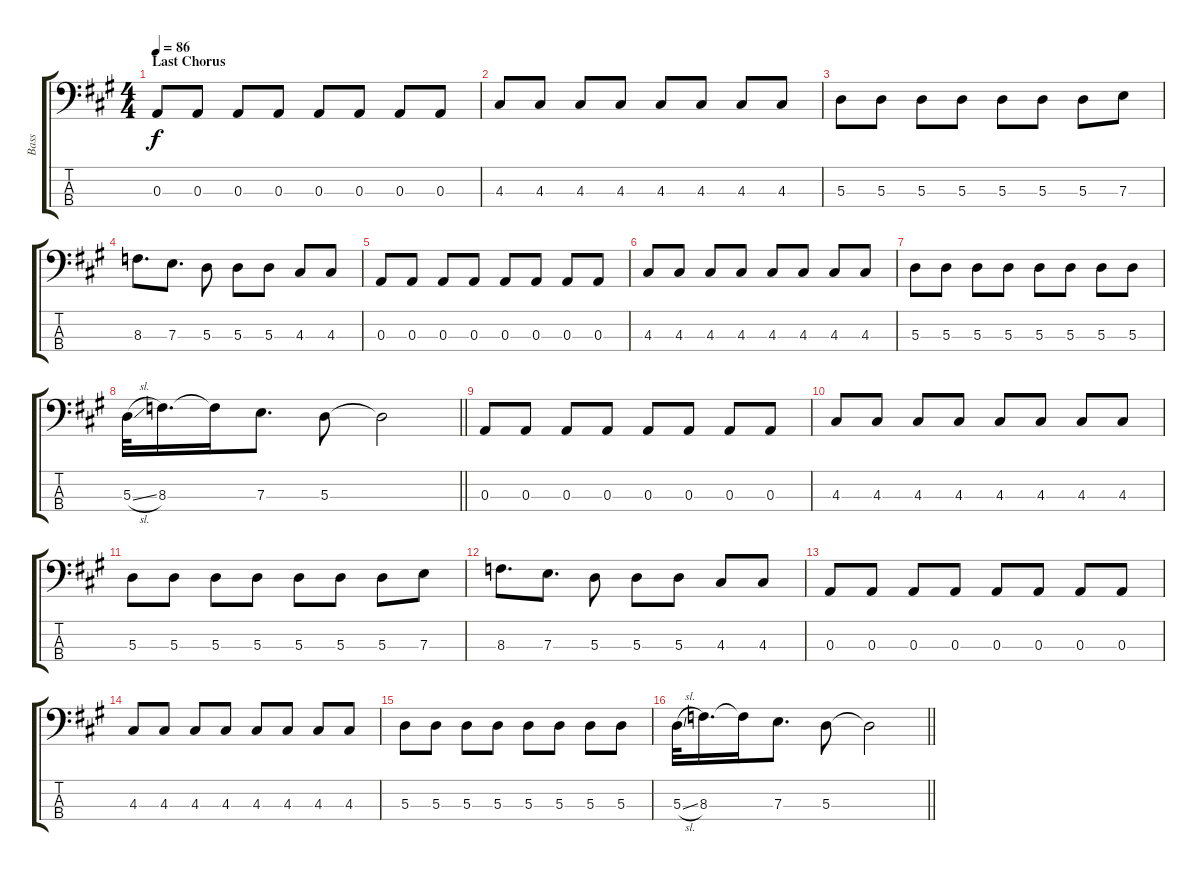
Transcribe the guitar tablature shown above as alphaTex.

\track ("Bass" "Bass") {instrument electricbassfinger}
\staff {score tabs}
\tuning (G2 D2 A1 E1) {hide}
\ts (4 4)
\section ("" "Last Chorus")
\tempo 86
\clef f4
\ks a
0.3.8{dy f} 0.3.8 0.3.8 0.3.8 0.3.8 0.3.8 0.3.8 0.3.8 |
4.3.8 4.3.8 4.3.8 4.3.8 4.3.8 4.3.8 4.3.8 4.3.8 |
5.3.8 5.3.8 5.3.8 5.3.8 5.3.8 5.3.8 5.3.8 7.3.8 |
8.3.8{d} 7.3.8{d} 5.3.8 5.3.8 5.3.8 4.3.8 4.3.8 |
0.3.8 0.3.8 0.3.8 0.3.8 0.3.8 0.3.8 0.3.8 0.3.8 |
4.3.8 4.3.8 4.3.8 4.3.8 4.3.8 4.3.8 4.3.8 4.3.8 |
5.3.8 5.3.8 5.3.8 5.3.8 5.3.8 5.3.8 5.3.8 5.3.8 |
\barLineRight lightlight
5.3{sl}.32 8.3.16{d} 8.3{t}.16 7.3.8{d} 5.3.8 5.3{t}.2 |
0.3.8 0.3.8 0.3.8 0.3.8 0.3.8 0.3.8 0.3.8 0.3.8 |
4.3.8 4.3.8 4.3.8 4.3.8 4.3.8 4.3.8 4.3.8 4.3.8 |
5.3.8 5.3.8 5.3.8 5.3.8 5.3.8 5.3.8 5.3.8 7.3.8 |
8.3.8{d} 7.3.8{d} 5.3.8 5.3.8 5.3.8 4.3.8 4.3.8 |
0.3.8 0.3.8 0.3.8 0.3.8 0.3.8 0.3.8 0.3.8 0.3.8 |
4.3.8 4.3.8 4.3.8 4.3.8 4.3.8 4.3.8 4.3.8 4.3.8 |
5.3.8 5.3.8 5.3.8 5.3.8 5.3.8 5.3.8 5.3.8 5.3.8 |
\barLineRight lightlight
5.3{sl}.32 8.3.16{d} 8.3{t}.16 7.3.8{d} 5.3.8 5.3{t}.2
